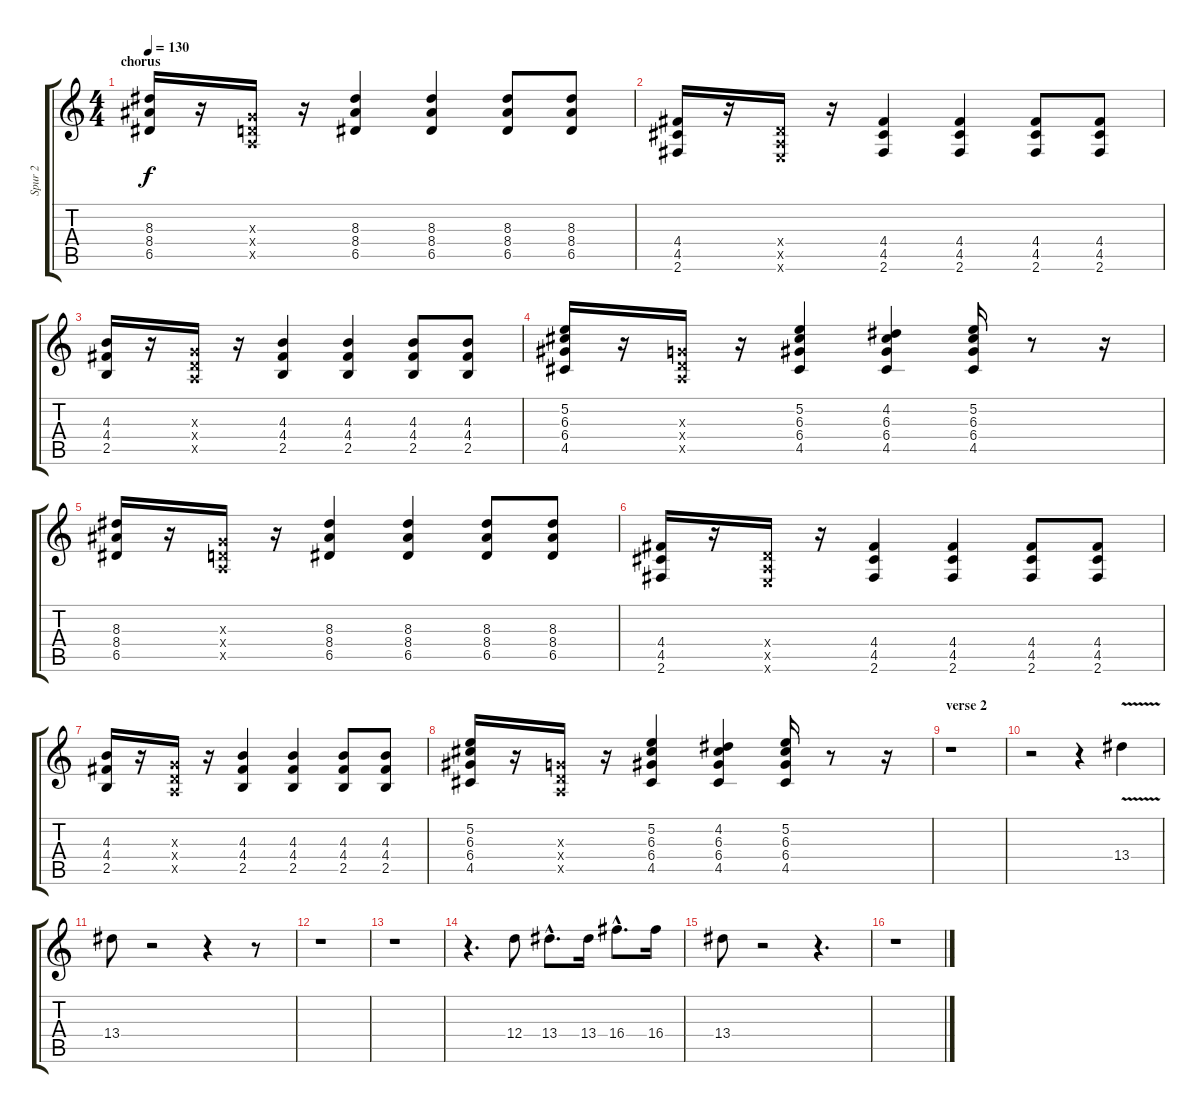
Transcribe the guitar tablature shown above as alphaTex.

\track ("Spur 2" "Spur 2") {instrument distortionguitar}
\staff {score tabs}
\tuning (E4 B3 G3 D3 A2 E2) {hide}
\ts (4 4)
\section ("" "chorus")
\tempo 130
\clef g2
\ks c
(8.3 8.4 6.5).16{dy f} r.16 (0.3{x} 0.4{x} 0.5{x}).16 r.16 (8.3 8.4 6.5).4 (8.3 8.4 6.5).4 (8.3 8.4 6.5).8 (8.3 8.4 6.5).8 |
(4.4 4.5 2.6).16 r.16 (0.4{x} 0.5{x} 0.6{x}).16 r.16 (4.4 4.5 2.6).4 (4.4 4.5 2.6).4 (4.4 4.5 2.6).8 (4.4 4.5 2.6).8 |
(4.3 4.4 2.5).16 r.16 (0.3{x} 0.4{x} 0.5{x}).16 r.16 (4.3 4.4 2.5).4 (4.3 4.4 2.5).4 (4.3 4.4 2.5).8 (4.3 4.4 2.5).8 |
(5.2 6.3 6.4 4.5).16 r.16 (0.3{x} 0.4{x} 0.5{x}).16 r.16 (5.2 6.3 6.4 4.5).4 (4.2 6.3 6.4 4.5).4 (5.2 6.3 6.4 4.5).16 r.8 r.16 |
(8.3 8.4 6.5).16 r.16 (0.3{x} 0.4{x} 0.5{x}).16 r.16 (8.3 8.4 6.5).4 (8.3 8.4 6.5).4 (8.3 8.4 6.5).8 (8.3 8.4 6.5).8 |
(4.4 4.5 2.6).16 r.16 (0.4{x} 0.5{x} 0.6{x}).16 r.16 (4.4 4.5 2.6).4 (4.4 4.5 2.6).4 (4.4 4.5 2.6).8 (4.4 4.5 2.6).8 |
(4.3 4.4 2.5).16 r.16 (0.3{x} 0.4{x} 0.5{x}).16 r.16 (4.3 4.4 2.5).4 (4.3 4.4 2.5).4 (4.3 4.4 2.5).8 (4.3 4.4 2.5).8 |
(5.2 6.3 6.4 4.5).16 r.16 (0.3{x} 0.4{x} 0.5{x}).16 r.16 (5.2 6.3 6.4 4.5).4 (4.2 6.3 6.4 4.5).4 (5.2 6.3 6.4 4.5).16 r.8 r.16 |
\section ("" "verse 2")
r.1 |
r.2 r.4 13.4{v}.4 |
13.4.8 r.2 r.4 r.8 |
r.1 |
r.1 |
r.4{d} 12.4.8 13.4{hac}.8{d} 13.4.16 16.4{hac}.8{d} 16.4.16 |
13.4.8 r.2 r.4{d} |
r.1
